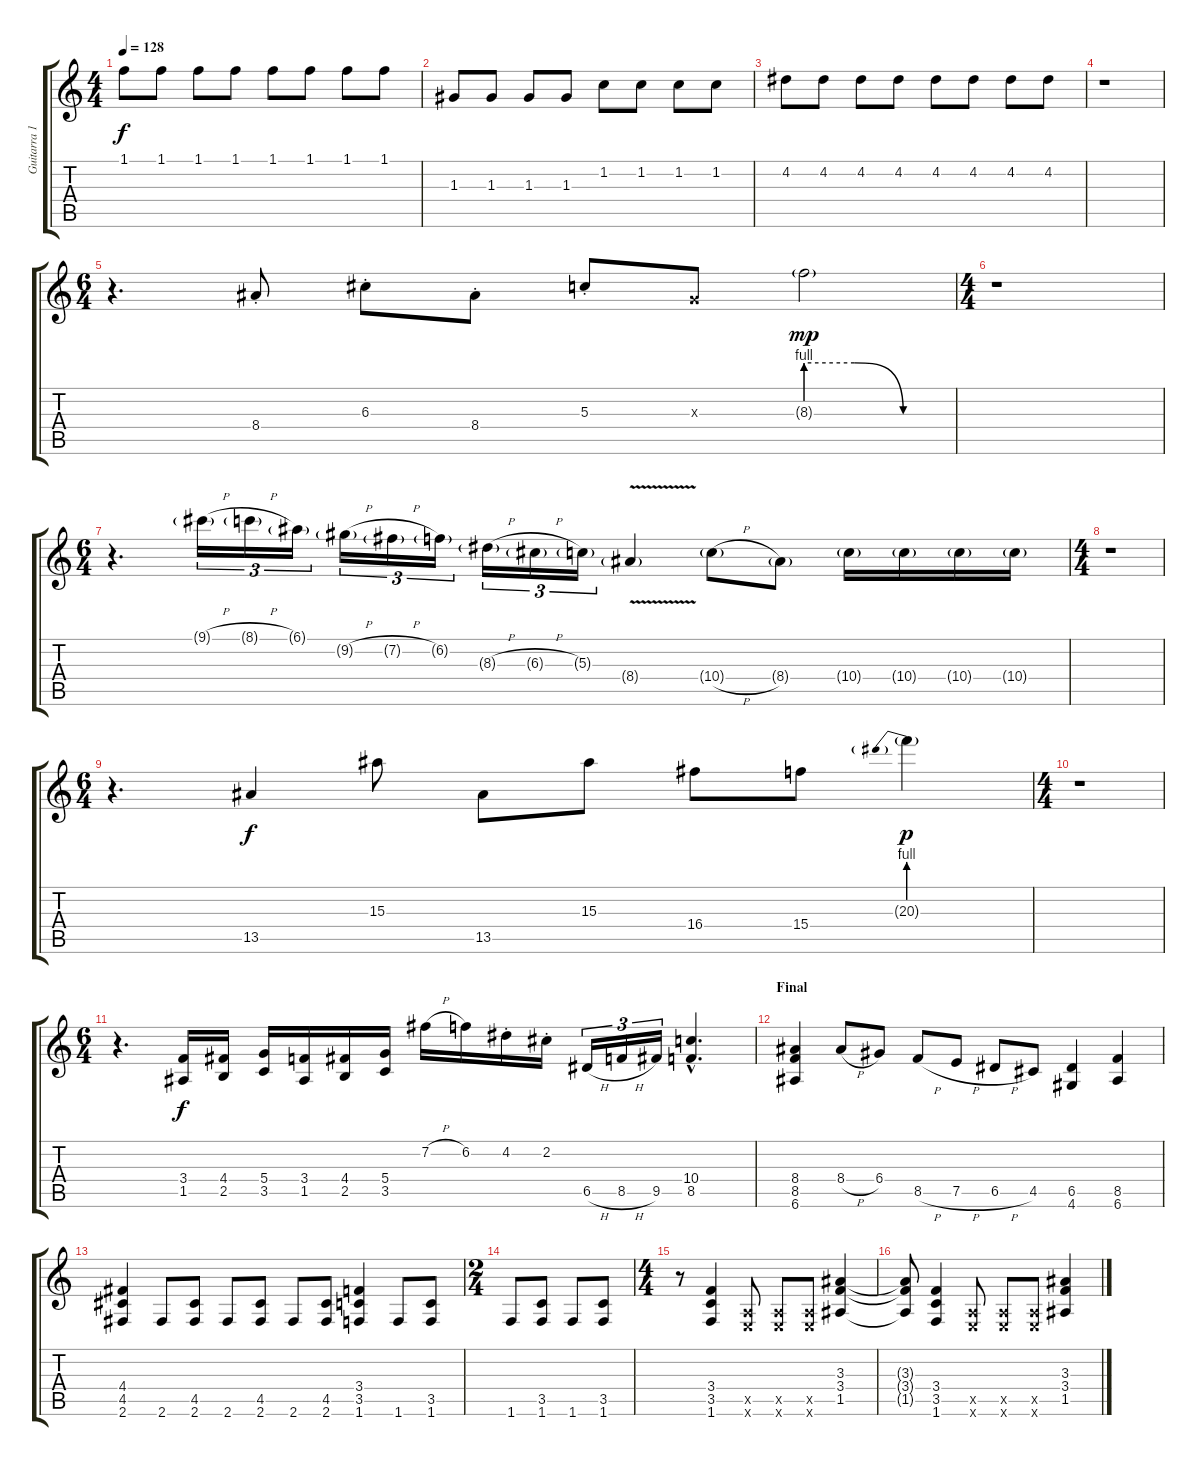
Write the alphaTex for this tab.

\track ("Guitarra 1" "Guitarra 1") {instrument distortionguitar}
\staff {score tabs}
\tuning (E4 B3 G3 D3 A2 E2) {hide}
\ts (4 4)
\tempo 128
\clef g2
\ks c
1.1.8{dy f} 1.1.8 1.1.8 1.1.8 1.1.8 1.1.8 1.1.8 1.1.8 |
1.3.8 1.3.8 1.3.8 1.3.8 1.2.8 1.2.8 1.2.8 1.2.8 |
4.2.8 4.2.8 4.2.8 4.2.8 4.2.8 4.2.8 4.2.8 4.2.8 |
r.1 |
\ts (6 4)
r.4{d} 8.4{st}.8 6.3{st}.8 8.4{st}.8 5.3{st}.8 0.3{x}.8 8.3{be (custom 0 4 20 4 40 0 60 0) g}.2{dy mp} |
\ts (4 4)
r.1 |
\ts (6 4)
r.4{d} 9.1{h g}.16{tu (3 2)} 8.1{h g}.16{tu (3 2)} 6.1{g}.16{tu (3 2)} 9.2{h g}.16{tu (3 2)} 7.2{h g}.16{tu (3 2)} 6.2{g}.16{tu (3 2)} 8.3{h g}.16{tu (3 2)} 6.3{h g}.16{tu (3 2)} 5.3{g}.16{tu (3 2)} 8.4{v g}.4 10.4{h g}.8 8.4{g}.8 10.4{g}.16 10.4{g}.16 10.4{g}.16 10.4{g}.16 |
\ts (4 4)
r.1 |
\ts (6 4)
r.4{d} 13.5.4{dy f} 15.3.8 13.5.8 15.3.8 16.4.8 15.4.8 20.3{be (prebend 0 4 60 4) g}.4{dy p} |
\ts (4 4)
r.1 |
\ts (6 4)
r.4{d} (3.4 1.5).16{dy f} (4.4 2.5).16 (5.4 3.5).16 (3.4 1.5).16 (4.4 2.5).16 (5.4 3.5).16 7.2{h}.16 6.2.16 4.2{st}.16 2.2{st}.16 6.5{h}.16{tu (3 2)} 8.5{h}.16{tu (3 2)} 9.5.16{tu (3 2)} (10.4{hac} 8.5{hac}).4{d} |
\section ("" "Final")
(8.4 8.5 6.6).4 8.4{h}.8 6.4.8 8.5{h}.8 7.5{h}.8 6.5{h}.8 4.5.8 (6.5 4.6).4 (8.5 6.6).4 |
(4.4 4.5 2.6).4 2.6.8 (4.5 2.6).8 2.6.8 (4.5 2.6).8 2.6.8 (4.5 2.6).8 (3.4 3.5 1.6).4 1.6.8 (3.5 1.6).8 |
\ts (2 4)
1.6.8 (3.5 1.6).8 1.6.8 (3.5 1.6).8 |
\ts (4 4)
r.8 (3.4 3.5 1.6).4 (0.5{x} 0.6{x}).8 (0.5{x} 0.6{x}).8 (0.5{x} 0.6{x}).8 (3.3 3.4 1.5).4 |
(3.3{t} 3.4{t} 1.5{t}).8 (3.4 3.5 1.6).4 (0.5{x} 0.6{x}).8 (0.5{x} 0.6{x}).8 (0.5{x} 0.6{x}).8 (3.3 3.4 1.5).4
